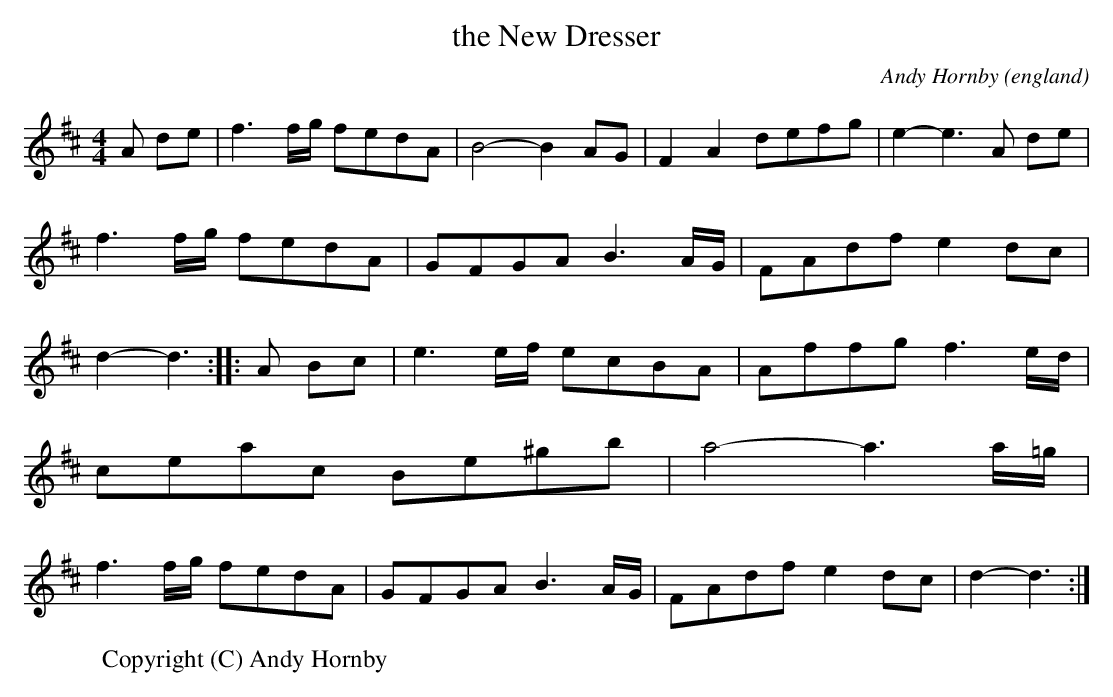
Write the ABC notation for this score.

X:1
T:the New Dresser
O:england
M:4/4
C:Andy Hornby
K:D
A de |f3 f/2g/2 fedA | B4-B2AG | F2A2defg |e2-e3A de | \
f3 f/2g/2 fedA | GFGA B3 A/2G/2 | FAdfe2dc |d2-d3:: \
A Bc |e3 e/2f/2 ecBA |Affg f3 e/2d/2 | \
ceac Be^gb | a4-a3 a/2=g/2 | \
f3 f/2g/2 fedA |GFGA B3 A/2G/2 | FAdf e2 dc | d2-d3:|
W:Copyright (C) Andy Hornby
